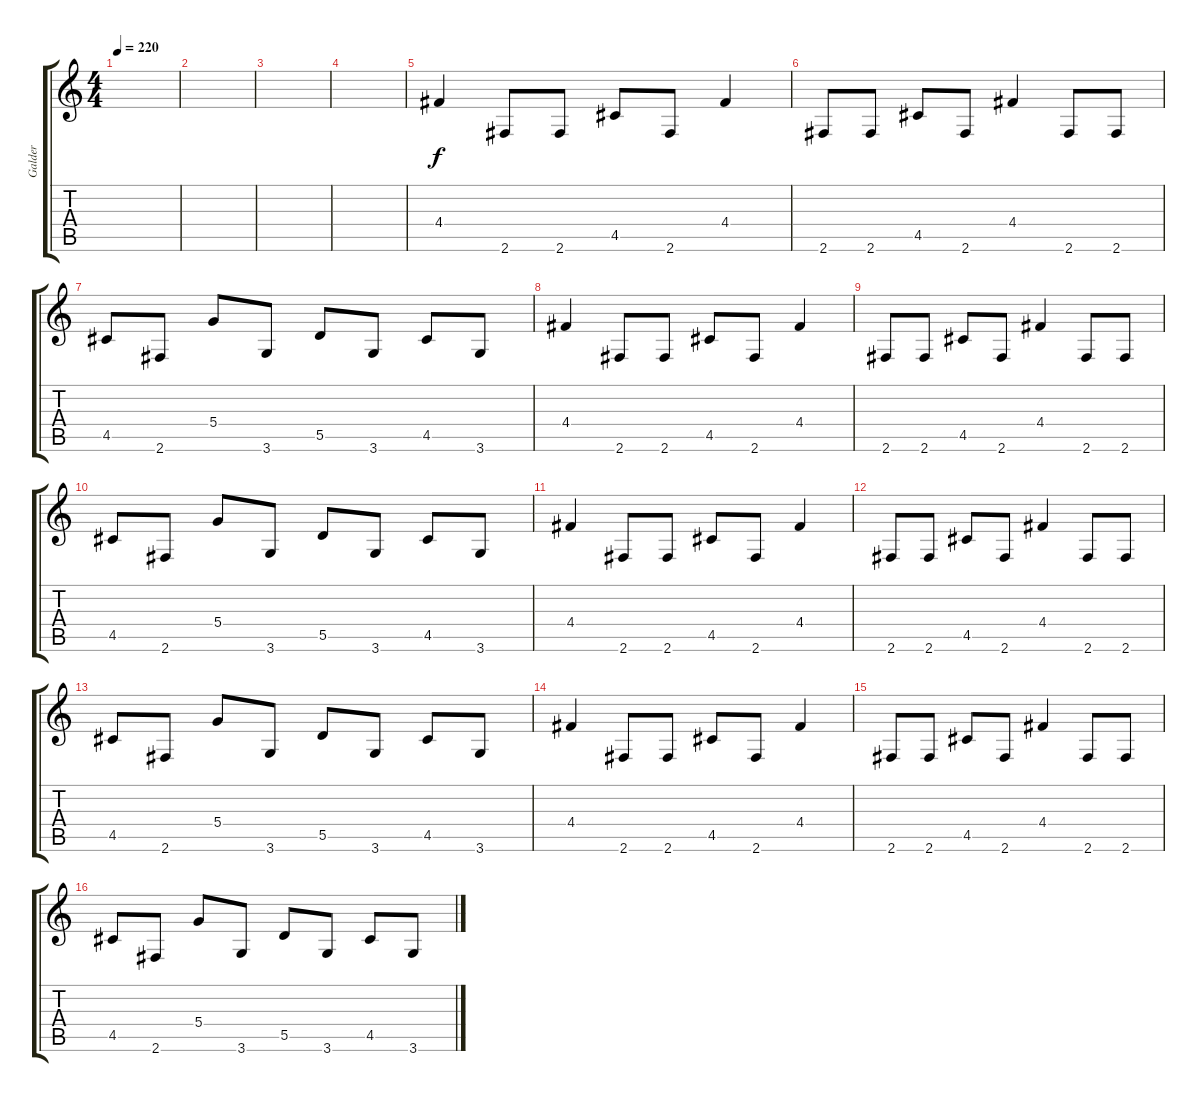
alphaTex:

\track ("Galder" "Galder") {instrument distortionguitar}
\staff {score tabs}
\tuning (E4 B3 G3 D3 A2 E2) {hide}
\ts (4 4)
\tempo 220
\clef g2
\ks c
|
|
|
|
4.4.4 2.6.8 2.6.8 4.5.8 2.6.8 4.4.4 |
2.6.8 2.6.8 4.5.8 2.6.8 4.4.4 2.6.8 2.6.8 |
4.5.8 2.6.8 5.4.8 3.6.8 5.5.8 3.6.8 4.5.8 3.6.8 |
4.4.4 2.6.8 2.6.8 4.5.8 2.6.8 4.4.4 |
2.6.8 2.6.8 4.5.8 2.6.8 4.4.4 2.6.8 2.6.8 |
4.5.8 2.6.8 5.4.8 3.6.8 5.5.8 3.6.8 4.5.8 3.6.8 |
4.4.4 2.6.8 2.6.8 4.5.8 2.6.8 4.4.4 |
2.6.8 2.6.8 4.5.8 2.6.8 4.4.4 2.6.8 2.6.8 |
4.5.8 2.6.8 5.4.8 3.6.8 5.5.8 3.6.8 4.5.8 3.6.8 |
4.4.4 2.6.8 2.6.8 4.5.8 2.6.8 4.4.4 |
2.6.8 2.6.8 4.5.8 2.6.8 4.4.4 2.6.8 2.6.8 |
4.5.8 2.6.8 5.4.8 3.6.8 5.5.8 3.6.8 4.5.8 3.6.8
